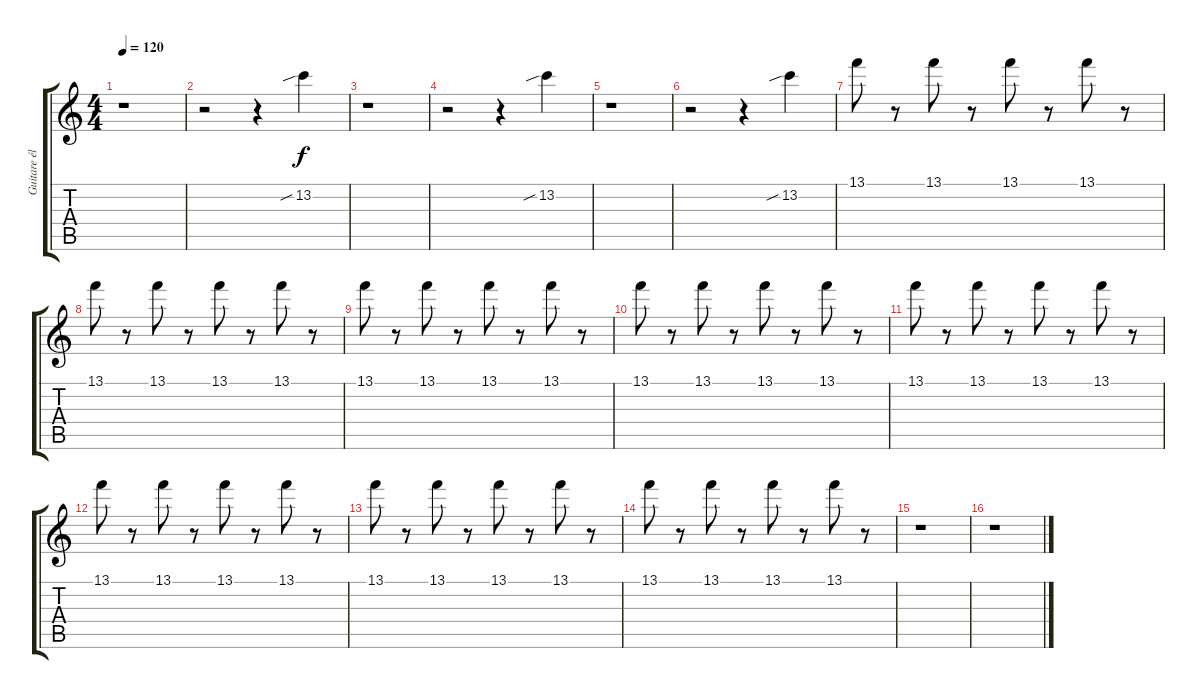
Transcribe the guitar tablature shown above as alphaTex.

\track ("Guitare électrique #2 (solo)" "Guitare él") {instrument distortionguitar}
\staff {score tabs}
\tuning (E4 B3 G3 D3 A2 E2) {hide}
\ts (4 4)
\tempo 120
\clef g2
\ks c
r.1{dy f} |
r.2 r.4 13.2{sib}.4 |
r.1 |
r.2 r.4 13.2{sib}.4 |
r.1 |
r.2 r.4 13.2{sib}.4 |
13.1.8 r.8 13.1.8 r.8 13.1.8 r.8 13.1.8 r.8 |
13.1.8 r.8 13.1.8 r.8 13.1.8 r.8 13.1.8 r.8 |
13.1.8 r.8 13.1.8 r.8 13.1.8 r.8 13.1.8 r.8 |
13.1.8 r.8 13.1.8 r.8 13.1.8 r.8 13.1.8 r.8 |
13.1.8 r.8 13.1.8 r.8 13.1.8 r.8 13.1.8 r.8 |
13.1.8 r.8 13.1.8 r.8 13.1.8 r.8 13.1.8 r.8 |
13.1.8 r.8 13.1.8 r.8 13.1.8 r.8 13.1.8 r.8 |
13.1.8 r.8 13.1.8 r.8 13.1.8 r.8 13.1.8 r.8 |
r.1 |
r.1
